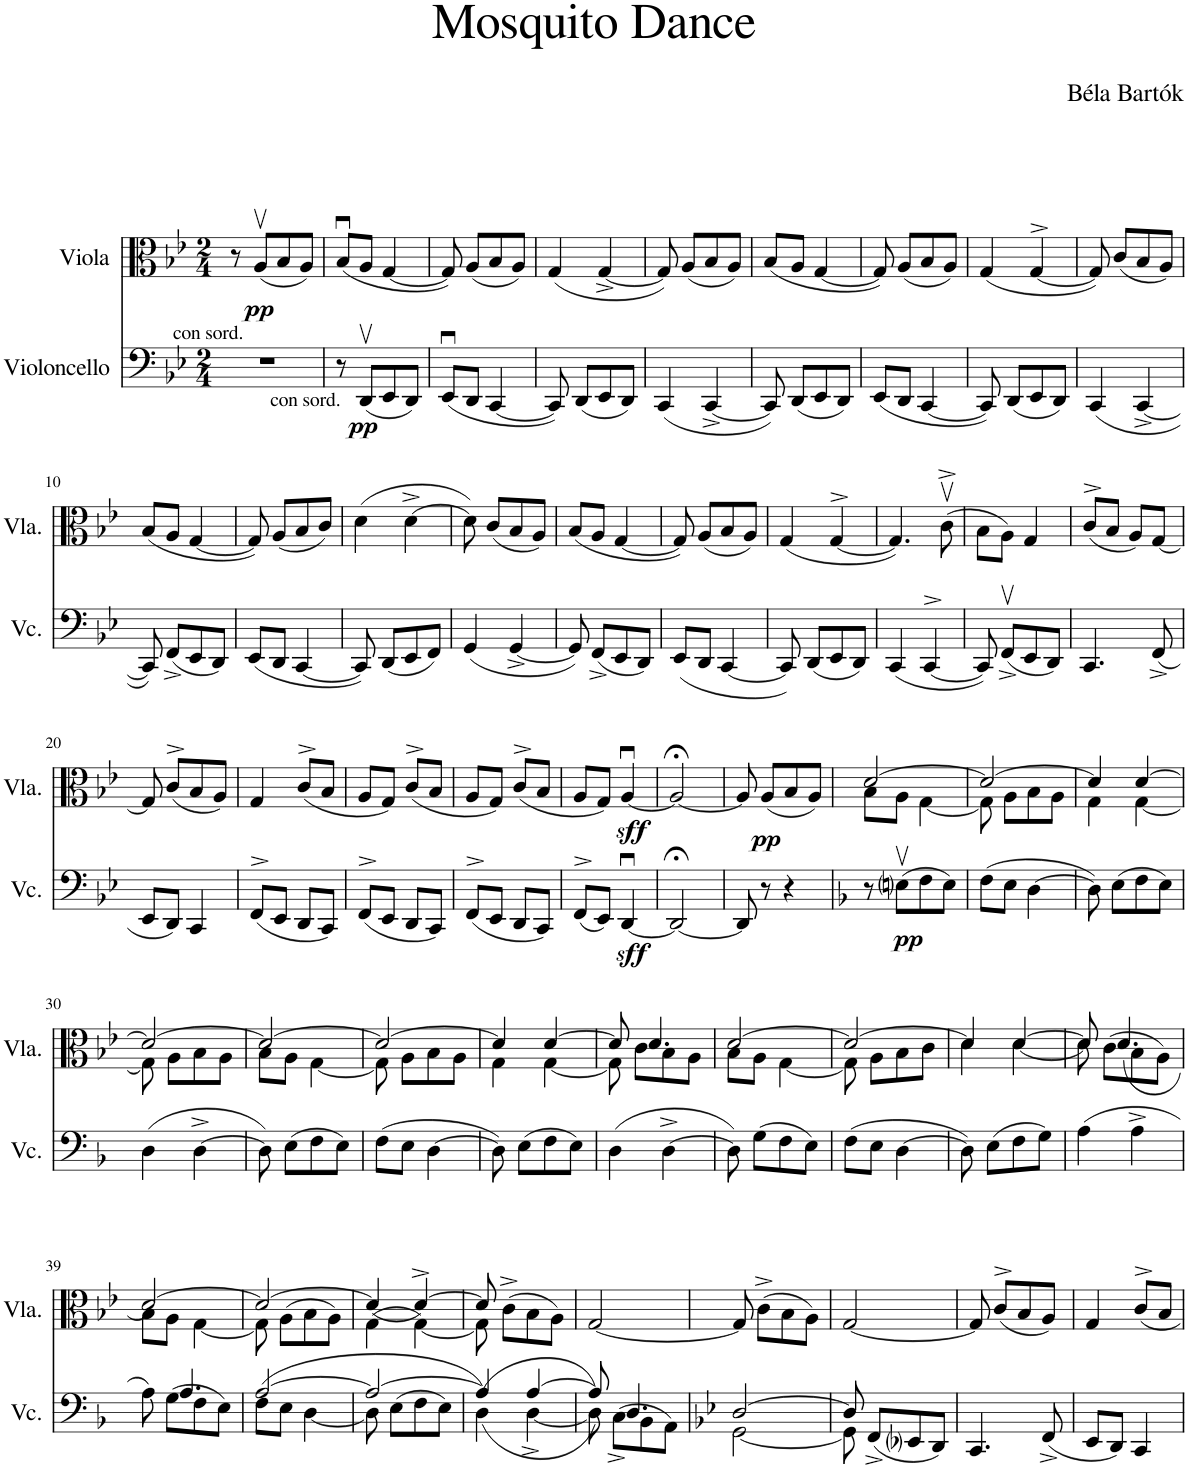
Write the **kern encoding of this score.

**kern	**dynam	**kern	**dynam
*part2	*part2	*part1	*part1
*staff2	*staff2	*staff1	*staff1
*I"Violoncello	*	*I"Viola	*
*I'Vc.	*	*I'Vla.	*
*clefF4	*	*clefC3	*
*k[b-e-]	*	*k[b-e-]	*
*M2/4	*	*M2/4	*
=1	=1	=1	=1
2r	.	8r	.
!	!	!LO:TX:b:t=con sord.	!
!	!	!	!LO:DY:b
.	.	(8Av/L	pp
.	.	8B-/	.
.	.	8A/J)	.
=2	=2	=2	=2
!LO:TX:b:t=con sord.	!	!	!
8r	.	(8B-u/L	.
!	!LO:DY:b	!	!
(8DDv/L	pp	8A/J	.
8EE-/	.	[4G/	.
8DD/J)	.	.	.
=3	=3	=3	=3
(8EE-u/L	.	8G/])	.
8DD/J	.	(8A/L	.
[4CC/	.	8B-/	.
.	.	8A/J)	.
=4	=4	=4	=4
8CC/])	.	(4G/	.
(8DD/L	.	.	.
8EE-/	.	[4G^</	.
8DD/J)	.	.	.
=5	=5	=5	=5
(4CC/	.	8G/])	.
.	.	(8A/L	.
[4CC^</	.	8B-/	.
.	.	8A/J)	.
=6	=6	=6	=6
8CC/])	.	(8B-/L	.
(8DD/L	.	8A/J	.
8EE-/	.	[4G/	.
8DD/J)	.	.	.
=7	=7	=7	=7
(8EE-/L	.	8G/])	.
8DD/J	.	(8A/L	.
[4CC/	.	8B-/	.
.	.	8A/J)	.
=8	=8	=8	=8
8CC/])	.	(4G/	.
(8DD/L	.	.	.
8EE-/	.	[4G^>/	.
8DD/J)	.	.	.
=9	=9	=9	=9
(4CC/	.	8G/])	.
.	.	(8c/L	.
[4CC^</	.	8B-/	.
.	.	8A/J)	.
!!LO:LB:g=z
=10	=10	=10	=10
8CC/])	.	(8B-/L	.
(8FF^/L	.	8A/J	.
8EE-/	.	[4G/	.
8DD/J)	.	.	.
=11	=11	=11	=11
(8EE-/L	.	8G/])	.
8DD/J	.	(8A/L	.
[4CC/	.	8B-/	.
.	.	8c/J)	.
=12	=12	=12	=12
8CC/])	.	(4d\	.
(8DD/L	.	.	.
8EE-/	.	[4d^>\	.
8FF/J)	.	.	.
=13	=13	=13	=13
(4GG/	.	8d\])	.
.	.	(8c/L	.
[4GG^</	.	8B-/	.
.	.	8A/J)	.
=14	=14	=14	=14
8GG/])	.	(8B-/L	.
(8FF^/L	.	8A/J	.
8EE-/	.	[4G/	.
8DD/J)	.	.	.
=15	=15	=15	=15
(8EE-/L	.	8G/])	.
8DD/J	.	(8A/L	.
[4CC/	.	8B-/	.
.	.	8A/J)	.
=16	=16	=16	=16
8CC/])	.	(4G/	.
(8DD/L	.	.	.
8EE-/	.	[4G^>/	.
8DD/J)	.	.	.
=17	=17	=17	=17
(4CC/	.	4.G/])	.
[4CC^>/	.	.	.
.	.	(8cv^\	.
=18	=18	=18	=18
8CC/])	.	8B-\L	.
(8FFv^/L	.	8A\J)	.
8EE-/	.	4G/	.
8DD/J)	.	.	.
=19	=19	=19	=19
4.CC/	.	(8c^>/L	.
.	.	8B-/J	.
.	.	8A/L)	.
(8FF^/	.	[8G/J	.
!!LO:LB:g=z
=20	=20	=20	=20
8EE-/L	.	8G/]	.
8DD/J)	.	(8c^>/L	.
4CC/	.	8B-/	.
.	.	8A/J)	.
=21	=21	=21	=21
(8FF^>/L	.	4G/	.
8EE-/J	.	.	.
8DD/L	.	(8c^>/L	.
8CC/J)	.	8B-/J	.
=22	=22	=22	=22
(8FF^>/L	.	8A/L	.
8EE-/J	.	8G/J)	.
8DD/L	.	(8c^>/L	.
8CC/J)	.	8B-/J	.
=23	=23	=23	=23
(8FF^>/L	.	8A/L	.
8EE-/J	.	8G/J)	.
8DD/L	.	(8c^>/L	.
8CC/J)	.	8B-/J	.
=24	=24	=24	=24
(8FF^>/L	.	8A/L	.
8EE-/J)	.	8G/J)	.
!	!LO:DY:b	!	!LO:DY:b
[4DDu/	other-dynamics	[4Au/	other-dynamics
=25	=25	=25	=25
2DD;</_	.	2A;</_	.
=26	=26	=26	=26
8DD/]	.	8A/]	.
!	!	!	!LO:DY:b
8r	.	(8A/L	pp
4r	.	8B-/	.
.	.	8A/J)	.
=27	=27	=27	=27
*k[b-]	*	*	*
*	*	*^	*
8r	.	8B-\L	[2d/	.
!	!LO:DY:b	!	!	!
(8Eniv\L	pp	8A\J	.	.
8F\	.	[4G\	.	.
8E\J)	.	.	.	.
=28	=28	=28	=28	=28
(8F\L	.	8G\]	2d/_	.
8E\J	.	8A\L	.	.
[4D\	.	8B-\	.	.
.	.	8A\J	.	.
=29	=29	=29	=29	=29
8D\])	.	4G\	4d/]	.
(8E\L	.	.	.	.
8F\	.	[4G\	[4d/	.
8E\J)	.	.	.	.
!!LO:LB:g=z	!!
=30	=30	=30	=30	=30
(4D\	.	8G\]	2d/_	.
.	.	8A\L	.	.
[4D^\	.	8B-\	.	.
.	.	8A\J	.	.
=31	=31	=31	=31	=31
8D\])	.	8B-\L	2d/_	.
(8E\L	.	8A\J	.	.
8F\	.	[4G\	.	.
8E\J)	.	.	.	.
=32	=32	=32	=32	=32
(8F\L	.	8G\]	2d/_	.
8E\J	.	8A\L	.	.
[4D\	.	8B-\	.	.
.	.	8A\J	.	.
=33	=33	=33	=33	=33
8D\])	.	4G\	4d/]	.
(8E\L	.	.	.	.
8F\	.	[4G\	[4d/	.
8E\J)	.	.	.	.
=34	=34	=34	=34	=34
(4D\	.	8G\]	8d/]	.
.	.	8c\L	4.d/	.
[4D^\	.	8B-\	.	.
.	.	8A\J	.	.
=35	=35	=35	=35	=35
8D\])	.	8B-\L	[2d/	.
(8G\L	.	8A\J	.	.
8F\	.	[4G\	.	.
8E\J)	.	.	.	.
=36	=36	=36	=36	=36
(8F\L	.	8G\]	2d/_	.
8E\J	.	8A\L	.	.
[4D\	.	8B-\	.	.
.	.	8c\J	.	.
=37	=37	=37	=37	=37
8D\])	.	4d\	4d/]	.
(8E\L	.	.	.	.
8F\	.	[4d\	[4d/	.
8G\J)	.	.	.	.
=38	=38	=38	=38	=38
(4A\	.	8d/]	8d\]	.
.	.	(8c\L	(4.d/	.
4A^\	.	8B-\	.	.
.	.	8A\J)	.	.
!!LO:LB:g=z	!!
=39	=39	=39	=39	=39
*^	*	*	*	*
8A\)	8ryy	.	8B-\L	[2d/)	.
(8G\L	4.A/	.	8A\J	.	.
8F\	.	.	[4G\	.	.
8E\J)	.	.	.	.	.
=40	=40	=40	=40	=40	=40
(8F\L	[2A/	.	8G\]	2d/_	.
8E\J	.	.	(8A\L	.	.
[4D\	.	.	8B-\	.	.
.	.	.	8A\J)	.	.
=41	=41	=41	=41	=41	=41
8D\]	2A/_	.	(4G\	(4d/]	.
(8E\L	.	.	.	.	.
8F\	.	.	[4G^>\)	[4d/)	.
8E\J)	.	.	.	.	.
=42	=42	=42	=42	=42	=42
(4D\)	(4A/]	.	8G\]	8d/]	.
.	.	.	(8c^>\L	4.ryy	.
[4D^\	[4A/	.	8B-\	.	.
.	.	.	8A\J)	.	.
*	*	*	*v	*v	*
=43	=43	=43	=43	=43
8D\])	8A/])	.	[2G/	.
(8C^\L	4.D/	.	.	.
8BB-\	.	.	.	.
8AA\J)	.	.	.	.
=44	=44	=44	=44	=44
*k[b-e-]	*	*	*	*
[2GG\	[2D/	.	8G/]	.
.	.	.	(8c^>\L	.
.	.	.	8B-\	.
.	.	.	8A\J)	.
=45	=45	=45	=45	=45
8GG\]	8D/]	.	[2G/	.
(8FF^/L	4.ryy	.	.	.
8EE-i/	.	.	.	.
8DD/J)	.	.	.	.
*v	*v	*	*	*
=46	=46	=46	=46
4.CC/	.	8G/]	.
.	.	(8c^>/L	.
.	.	8B-/	.
(8FF^/	.	8A/J)	.
=47	=47	=47	=47
8EE-/L	.	4G/	.
8DD/J)	.	.	.
4CC/	.	8c^>/L	.
.	.	8B-/J	.
=	=	=	=
*-	*-	*-	*-
